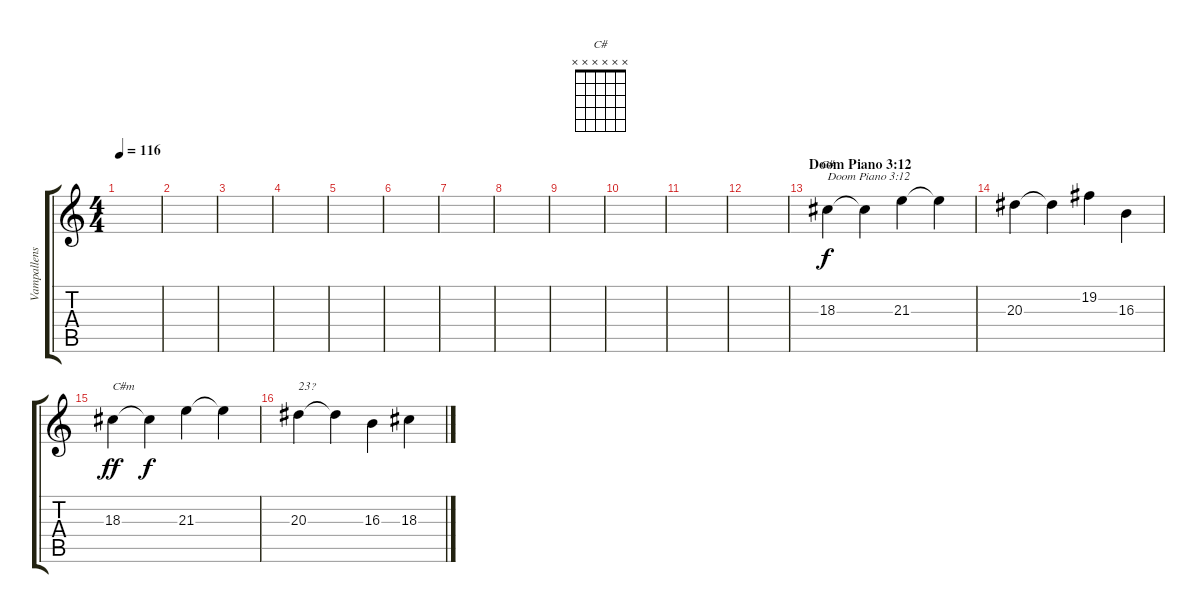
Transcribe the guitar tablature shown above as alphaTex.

\track ("Vampallens Piano Double" "Vampallens") {instrument brightacousticpiano}
\staff {score tabs}
\tuning (E4 B3 G3 D3 A2 E2) {hide}
\chord ("C#" x x x x x x)
\ts (4 4)
\tempo 116
\clef g2
\ks c
|
|
|
|
|
|
|
|
|
|
|
|
\section ("" "Doom Piano 3:12")
18.3.4{ch "C#" txt "Doom Piano 3:12"} 18.3{t}.4{dy f} 21.3.4 21.3{t}.4 |
20.3.4 20.3{t}.4 19.2.4 16.3.4 |
18.3.4{txt "C#m" dy ff} 18.3{t}.4{dy f} 21.3.4 21.3{t}.4 |
20.3.4{txt "23?"} 20.3{t}.4 16.3.4 18.3.4
